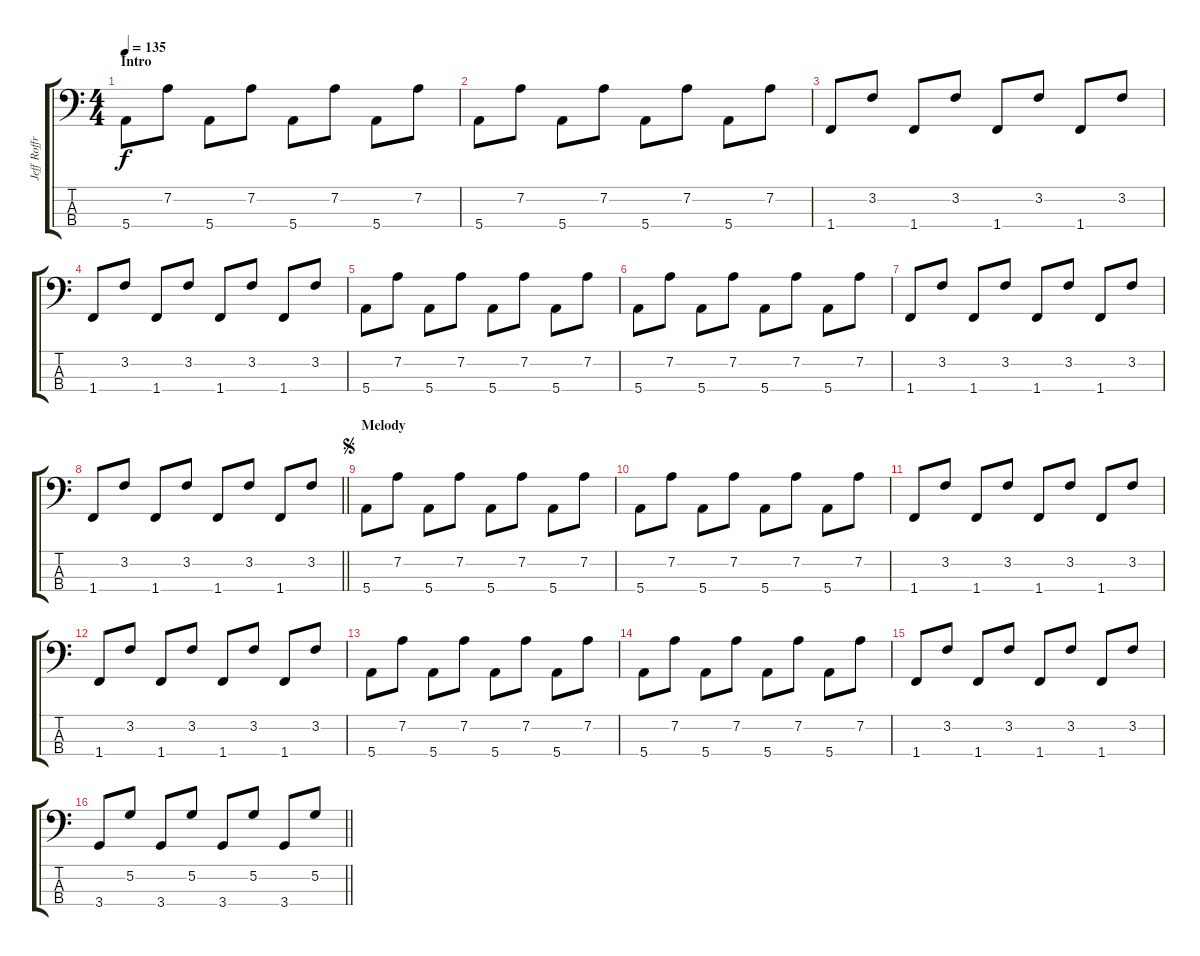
\track ("Jeff Roffredo - Stand up Bass" "Jeff Roffr") {instrument electricbassfinger}
\staff {score tabs}
\tuning (G2 D2 A1 E1) {hide}
\ts (4 4)
\section ("" "Intro")
\tempo 135
\clef f4
\ks c
5.4.8{dy f instrument electricbassfinger} 7.2.8 5.4.8 7.2.8 5.4.8 7.2.8 5.4.8 7.2.8 |
5.4.8 7.2.8 5.4.8 7.2.8 5.4.8 7.2.8 5.4.8 7.2.8 |
1.4.8 3.2.8 1.4.8 3.2.8 1.4.8 3.2.8 1.4.8 3.2.8 |
1.4.8 3.2.8 1.4.8 3.2.8 1.4.8 3.2.8 1.4.8 3.2.8 |
5.4.8 7.2.8 5.4.8 7.2.8 5.4.8 7.2.8 5.4.8 7.2.8 |
5.4.8 7.2.8 5.4.8 7.2.8 5.4.8 7.2.8 5.4.8 7.2.8 |
1.4.8 3.2.8 1.4.8 3.2.8 1.4.8 3.2.8 1.4.8 3.2.8 |
\barLineRight lightlight
1.4.8 3.2.8 1.4.8 3.2.8 1.4.8 3.2.8 1.4.8 3.2.8 |
\section ("" "Melody")
\jump segno
5.4.8 7.2.8 5.4.8 7.2.8 5.4.8 7.2.8 5.4.8 7.2.8 |
5.4.8 7.2.8 5.4.8 7.2.8 5.4.8 7.2.8 5.4.8 7.2.8 |
1.4.8 3.2.8 1.4.8 3.2.8 1.4.8 3.2.8 1.4.8 3.2.8 |
1.4.8 3.2.8 1.4.8 3.2.8 1.4.8 3.2.8 1.4.8 3.2.8 |
5.4.8 7.2.8 5.4.8 7.2.8 5.4.8 7.2.8 5.4.8 7.2.8 |
5.4.8 7.2.8 5.4.8 7.2.8 5.4.8 7.2.8 5.4.8 7.2.8 |
1.4.8 3.2.8 1.4.8 3.2.8 1.4.8 3.2.8 1.4.8 3.2.8 |
\barLineRight lightlight
3.4.8 5.2.8 3.4.8 5.2.8 3.4.8 5.2.8 3.4.8 5.2.8
